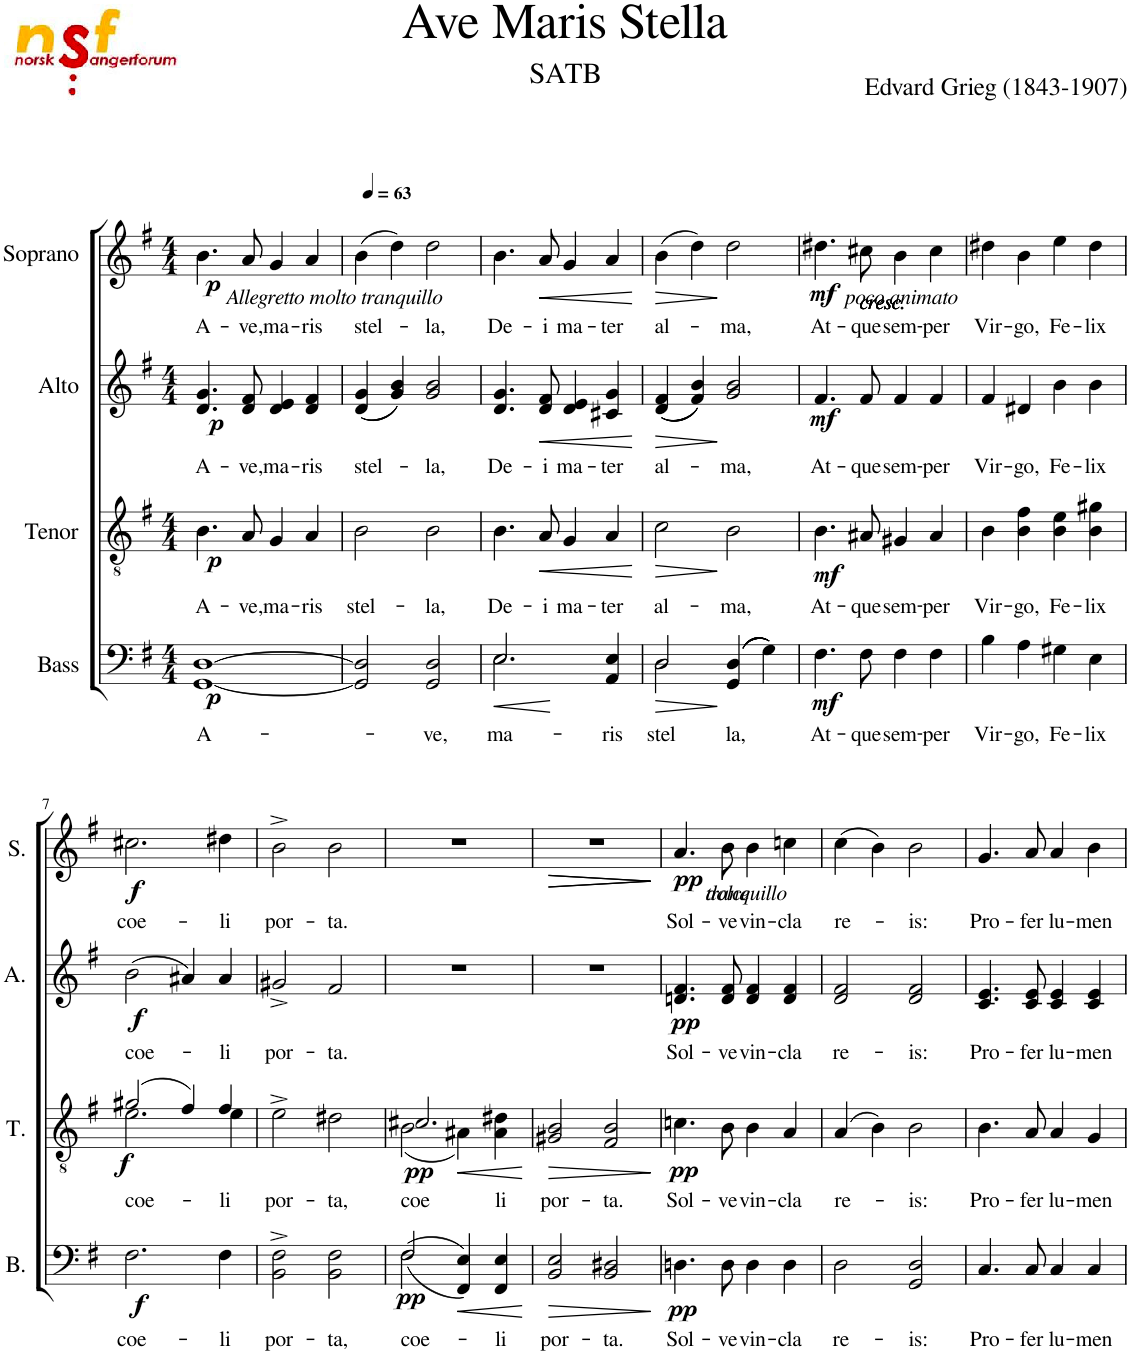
**kern	**text	**dynam	**kern	**text	**dynam	**kern	**text	**dynam	**kern	**text	**dynam
*part4	*part4	*part4	*part3	*part3	*part3	*part2	*part2	*part2	*part1	*part1	*part1
*staff4	*staff4	*staff4	*staff3	*staff3	*staff3	*staff2	*staff2	*staff2	*staff1	*staff1	*staff1
*I"Bass	*	*	*I"Tenor	*	*	*I"Alto	*	*	*I"Soprano	*	*
*I'B.	*	*	*I'T.	*	*	*I'A.	*	*	*I'S.	*	*
*clefF4	*	*	*clefGv2	*	*	*clefG2	*	*	*clefG2	*	*
*k[f#]	*	*	*k[f#]	*	*	*k[f#]	*	*	*k[f#]	*	*
*M4/4	*	*	*M4/4	*	*	*M4/4	*	*	*M4/4	*	*
*MM63	*	*	*MM63	*	*	*MM63	*	*	*MM63	*	*
=1	=1	=1	=1	=1	=1	=1	=1	=1	=1	=1	=1
!	!	!	!	!	!	!	!	!	!LO:TX:b:i:t=Allegretto molto tranquillo	!	!
!	!LO:LY:b	!LO:DY:b	!	!LO:LY:b	!LO:DY:b	!	!LO:LY:b	!LO:DY:b	!	!LO:LY:b	!LO:DY:b
[1GG [1D	A-	p	4.B\	A-	p	4.d/ 4.g/	A-	p	4.b\	A-	p
!	!	!	!	!LO:LY:b	!	!	!LO:LY:b	!	!	!LO:LY:b	!
.	.	.	8A/	-ve,	.	8d/ 8f#/	-ve,	.	8a/	-ve,	.
!	!	!	!	!LO:LY:b	!	!	!LO:LY:b	!	!	!LO:LY:b	!
.	.	.	4G/	ma-	.	4d/ 4e/	ma-	.	4g/	ma-	.
!	!	!	!	!LO:LY:b	!	!	!LO:LY:b	!	!	!LO:LY:b	!
.	.	.	4A/	-ris	.	4d/ 4f#/	-ris	.	4a/	-ris	.
=2	=2	=2	=2	=2	=2	=2	=2	=2	=2	=2	=2
!	!	!	!	!LO:LY:b	!	!	!LO:LY:b	!	!	!LO:LY:b	!
2GG/] 2D/]	.	.	2B\	stel-	.	((4d/ 4g/	stel-	.	(4b\	stel-	.
.	.	.	.	.	.	4g/ 4b/))	.	.	4dd\)	.	.
!	!LO:LY:b	!	!	!LO:LY:b	!	!	!LO:LY:b	!	!	!LO:LY:b	!
2GG/ 2D/	-ve,	.	2B\	-la,	.	2g/ 2b/	-la,	.	2dd\	-la,	.
=3	=3	=3	=3	=3	=3	=3	=3	=3	=3	=3	=3
!	!LO:LY:b	!LO:HP:b	!	!LO:LY:b	!	!	!LO:LY:b	!	!	!LO:LY:b	!
*^	*	*	*	*	*	*	*	*	*	*	*
2.E\	2.E/	ma-	<	4.B\	De-	.	4.d/ 4.g/	De-	.	4.b\	De-	.
!	!	!	!	!	!LO:LY:b	!LO:HP:b	!	!LO:LY:b	!LO:HP:b	!	!LO:LY:b	!LO:HP:b
.	.	.	.	8A/	-i	<	8d/ 8f#/	-i	<	8a/	-i	<
!	!	!	!	!	!LO:LY:b	!	!	!LO:LY:b	!	!	!LO:LY:b	!
.	.	.	.	4G/	ma-	.	4d/ 4e/	ma-	.	4g/	ma-	.
!	!	!LO:LY:b	!	!	!LO:LY:b	!	!	!LO:LY:b	!	!	!LO:LY:b	!
4AA/ 4E/	4ryy	-ris	.	4A/	-ter	.	4c#X/ 4g/	-ter	.	4a/	-ter	.
*v	*v	*	*	*	*	*	*	*	*	*	*	*
.	.	.	.	.	.	.	.	.	.	.	[
=4	=4	=4	=4	=4	=4	=4	=4	=4	=4	=4	=4
!	!LO:LY:b	!LO:HP:b	!	!LO:LY:b	!LO:HP:b	!	!LO:LY:b	!	!	!LO:LY:b	!LO:HP:b
*^	*	*	*	*	*	*	*	*	*	*	*
2D\	2D/	stel-	>	2c\	al-	>	(((4d/ 4f#/	al-	.	(4b\	al-	>
.	.	.	.	.	.	.	4f#/ 4b/)))	.	.	4dd\)	.	.
!	!	!LO:LY:b	!	!	!LO:LY:b	!	!	!LO:LY:b	!	!	!LO:LY:b	!
(((((4GG/ 4D/	2ryy	-la,	[	2B\	-ma,	[	2g/ 2b/	-ma,	[	2dd\	-ma,	]
4G\)))))	.	.	.	.	.	.	.	.	.	.	.	.
*v	*v	*	*	*	*	*	*	*	*	*	*	*
=5	=5	=5	=5	=5	=5	=5	=5	=5	=5	=5	=5
!	!	!	!	!	!	!	!	!	!LO:TX:b:i:t=poco animato	!	!
!	!LO:LY:b	!LO:DY:b	!	!LO:LY:b	!LO:DY:b	!	!LO:LY:b	!LO:DY:b	!	!LO:LY:b	!LO:DY:b
4.F#\	At-	mf	4.B\	At-	mf	4.f#/	At-	mf	4.dd#X\	At-	mf
!	!	!	!	!	!	!	!	!	!LO:TX:b:i:t=cresc.	!	!
!	!	!	!	!	!	!	!	!	!LO:TX:b:i:t=cresc.	!	!
!	!	!	!	!	!	!	!	!	!LO:TX:b:i:t=cresc.	!	!
!	!	!	!	!	!	!	!	!	!LO:TX:b:i:t=cresc.	!	!
!	!LO:LY:b	!	!	!LO:LY:b	!	!	!LO:LY:b	!	!	!LO:LY:b	!
8F#\	-que	.	8A#X/	-que	.	8f#/	-que	.	8cc#X\	-que	.
!	!LO:LY:b	!	!	!LO:LY:b	!	!	!LO:LY:b	!	!	!LO:LY:b	!
4F#\	sem-	.	4G#X/	sem-	.	4f#/	sem-	.	4b\	sem-	.
!	!LO:LY:b	!	!	!LO:LY:b	!	!	!LO:LY:b	!	!	!LO:LY:b	!
4F#\	-per	.	4A#/	-per	.	4f#/	-per	.	4cc#\	-per	.
=6	=6	=6	=6	=6	=6	=6	=6	=6	=6	=6	=6
!	!LO:LY:b	!	!	!LO:LY:b	!	!	!LO:LY:b	!	!	!LO:LY:b	!
4B\	Vir-	.	4B\	Vir-	.	4f#/	Vir-	.	4dd#X\	Vir-	.
!	!LO:LY:b	!	!	!LO:LY:b	!	!	!LO:LY:b	!	!	!LO:LY:b	!
4A\	-go,	.	4B\ 4f#\	-go,	.	4d#X/	-go,	.	4b\	-go,	.
!	!LO:LY:b	!	!	!LO:LY:b	!	!	!LO:LY:b	!	!	!LO:LY:b	!
4G#X\	Fe-	.	4B\ 4e\	Fe-	.	4b\	Fe-	.	4ee\	Fe-	.
!	!LO:LY:b	!	!	!LO:LY:b	!	!	!LO:LY:b	!	!	!LO:LY:b	!
4E\	-lix	.	4B\ 4g#X\	-lix	.	4b\	-lix	.	4dd#\	-lix	.
!!LO:LB:g=z
=7	=7	=7	=7	=7	=7	=7	=7	=7	=7	=7	=7
!	!LO:LY:b	!LO:DY:b	!	!LO:LY:b	!LO:DY:b	!	!LO:LY:b	!LO:DY:b	!	!LO:LY:b	!LO:DY:b
*	*	*	*^	*	*	*	*	*	*	*	*
2.F#\	coe-	f	(2g#X/	2.e\	coe-	f	(2b\	coe-	f	2.cc#X\	coe-	f
.	.	.	4f#/)	.	.	.	4a#X/)	.	.	.	.	.
!	!LO:LY:b	!	!	!	!LO:LY:b	!	!	!LO:LY:b	!	!	!LO:LY:b	!
4F#\	-li	.	4f#/	4e\	-li	.	4a#/	-li	.	4dd#X\	-li	.
=8	=8	=8	=8	=8	=8	=8	=8	=8	=8	=8	=8	=8
!	!LO:LY:b	!	!	!	!LO:LY:b	!	!	!LO:LY:b	!	!	!LO:LY:b	!
*	*	*	*v	*v	*	*	*	*	*	*	*	*
2BB\^ 2F#\^	por-	.	2e^\	por-	.	2g#X^/	por-	.	2b^\	por-	.
!	!LO:LY:b	!	!	!LO:LY:b	!	!	!LO:LY:b	!	!	!LO:LY:b	!
2BB\ 2F#\	-ta,	.	2d#X\	-ta,	.	2f#/	-ta.	.	2b\	-ta.	.
=9	=9	=9	=9	=9	=9	=9	=9	=9	=9	=9	=9
!	!LO:LY:b	!LO:DY:b	!	!LO:LY:b	!LO:DY:b	!	!	!	!	!	!
*^	*	*	*^	*	*	*	*	*	*	*	*
(2F#\	2F#/	coe-	pp	2.c#X/	(2B\	coe-	pp	1r	.	.	1r	.	.
!	!	!	!LO:HP:b	!	!	!	!LO:HP:b	!	!	!	!	!	!
(4FF#/ 4E/)	2ryy	.	<	.	4A#X\)	.	<	.	.	.	.	.	.
!	!	!LO:LY:b	!	!	!	!LO:LY:b	!	!	!	!	!	!	!
4FF#/ 4E/	.	-li	.	4A#\ 4d#X\	4ryy	-li	.	.	.	.	.	.	.
*v	*v	*	*	*	*	*	*	*	*	*	*	*	*
*	*	*	*v	*v	*	*	*	*	*	*	*	*
.	.	]	.	.	]	.	.	.	.	.	.
=10	=10	=10	=10	=10	=10	=10	=10	=10	=10	=10	=10
!	!LO:LY:b	!	!	!LO:LY:b	!	!	!	!	!	!	!LO:HP:b
!	!	!	!	!	!	!	!	!	!	!	!LO:HP:n=1:b
2BB/ 2E/	por-	.	2G#X/ 2B/	por-	.	1r	.	.	1r	.	> >
!	!LO:LY:b	!	!	!LO:LY:b	!	!	!	!	!	!	!
2BB/ 2D#X/	-ta.	.	2F#/ 2B/	-ta.	.	.	.	.	.	.	.
.	.	[	.	.	[	.	.	.	.	.	]
=11	=11	=11	=11	=11	=11	=11	=11	=11	=11	=11	=11
!	!	!	!	!	!	!	!	!	!LO:TX:b:i:t=dolce	!	!
!	!	!	!	!	!	!	!	!	!LO:TX:b:i:t=tranquillo	!	!
!	!LO:LY:b	!LO:DY:b	!	!LO:LY:b	!LO:DY:b	!	!LO:LY:b	!LO:DY:b	!	!LO:LY:b	!LO:DY:b
4.Dn\	Sol-	pp	4.cn\	Sol-	pp	4.dn/ 4.f#/	Sol-	pp	4.a/	Sol-	pp
!	!LO:LY:b	!	!	!LO:LY:b	!	!	!LO:LY:b	!	!	!LO:LY:b	!
8D\	-ve	.	8B\	-ve	.	8d/ 8f#/	-ve	.	8b\	-ve	]
!	!LO:LY:b	!	!	!LO:LY:b	!	!	!LO:LY:b	!	!	!LO:LY:b	!
4D\	vin-	.	4B\	vin-	.	4d/ 4f#/	vin-	.	4b\	vin-	.
!	!LO:LY:b	!	!	!LO:LY:b	!	!	!LO:LY:b	!	!	!LO:LY:b	!
4D\	-cla	.	4A/	-cla	.	4d/ 4f#/	-cla	.	4ccn\	-cla	.
=12	=12	=12	=12	=12	=12	=12	=12	=12	=12	=12	=12
!	!LO:LY:b	!	!	!LO:LY:b	!	!	!LO:LY:b	!	!	!LO:LY:b	!
2D\	re-	.	(4A/	re-	.	2d/ 2f#/	re-	.	(4cc\	re-	.
.	.	.	4B\)	.	.	.	.	.	4b\)	.	.
!	!LO:LY:b	!	!	!LO:LY:b	!	!	!LO:LY:b	!	!	!LO:LY:b	!
2GG/ 2D/	-is:	.	2B\	-is:	.	2d/ 2f#/	-is:	.	2b\	-is:	.
=13	=13	=13	=13	=13	=13	=13	=13	=13	=13	=13	=13
!	!LO:LY:b	!	!	!LO:LY:b	!	!	!LO:LY:b	!	!	!LO:LY:b	!
4.C/	Pro-	.	4.B\	Pro-	.	4.c/ 4.e/	Pro-	.	4.g/	Pro-	.
!	!LO:LY:b	!	!	!LO:LY:b	!	!	!LO:LY:b	!	!	!LO:LY:b	!
8C/	-fer	.	8A/	-fer	.	8c/ 8e/	-fer	.	8a/	-fer	.
!	!LO:LY:b	!	!	!LO:LY:b	!	!	!LO:LY:b	!	!	!LO:LY:b	!
4C/	lu-	.	4A/	lu-	.	4c/ 4e/	lu-	.	4a/	lu-	.
!	!LO:LY:b	!	!	!LO:LY:b	!	!	!LO:LY:b	!	!	!LO:LY:b	!
4C/	-men	.	4G/	-men	.	4c/ 4e/	-men	.	4b\	-men	.
=	=	=	=	=	=	=	=	=	=	=	=
*-	*-	*-	*-	*-	*-	*-	*-	*-	*-	*-	*-
